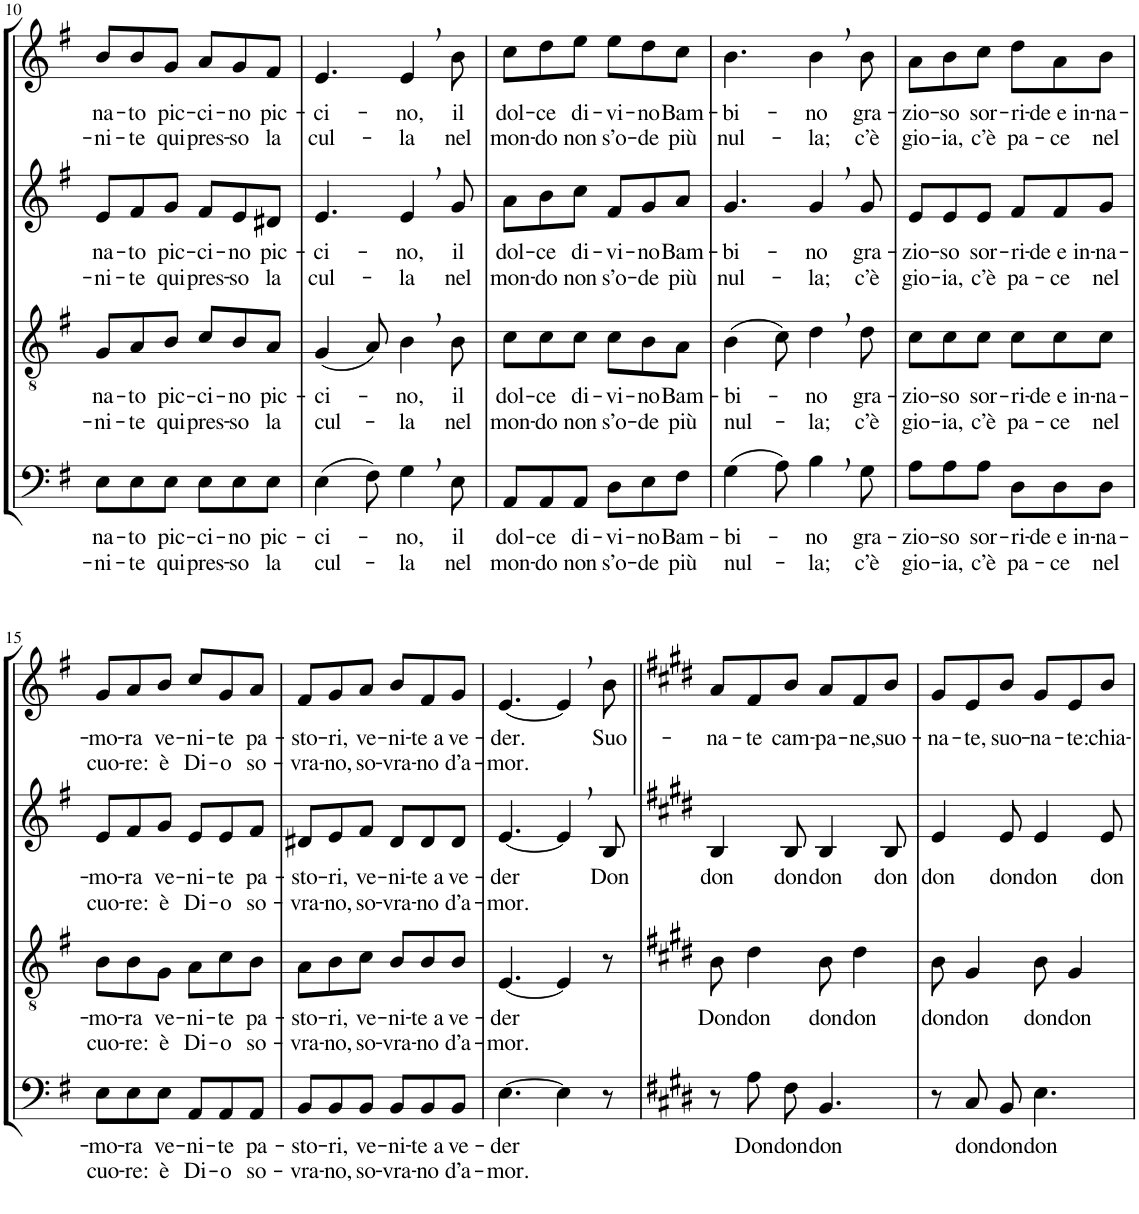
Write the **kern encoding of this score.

**kern	**text	**text	**kern	**text	**text	**kern	**text	**text	**kern	**text	**text
*part4	*part4	*part4	*part3	*part3	*part3	*part2	*part2	*part2	*part1	*part1	*part1
*staff4	*staff4	*staff4	*staff3	*staff3	*staff3	*staff2	*staff2	*staff2	*staff1	*staff1	*staff1
*I"Bassi	*	*	*I"Tenori	*	*	*I"Contralti	*	*	*I"Soprani	*	*
!!LO:PB:g=z
*clefF4	*	*	*clefGv2	*	*	*clefG2	*	*	*clefG2	*	*
*k[f#]	*	*	*k[f#]	*	*	*k[f#]	*	*	*k[f#]	*	*
*G:	*	*	*G:	*	*	*G:	*	*	*G:	*	*
*M6/8	*	*	*M6/8	*	*	*M6/8	*	*	*M6/8	*	*
=10	=10	=10	=10	=10	=10	=10	=10	=10	=10	=10	=10
!	!LO:LY:b	!LO:LY:b	!	!LO:LY:b	!LO:LY:b	!	!LO:LY:b	!LO:LY:b	!	!LO:LY:b	!LO:LY:b
8E\L	na-	-ni-	8G/L	na-	-ni-	8e/L	na-	-ni-	8b/L	na-	-ni-
!	!LO:LY:b	!LO:LY:b	!	!LO:LY:b	!LO:LY:b	!	!LO:LY:b	!LO:LY:b	!	!LO:LY:b	!LO:LY:b
8E\	-to	-te	8A/	-to	-te	8f#/	-to	-te	8b/	-to	-te
!	!LO:LY:b	!LO:LY:b	!	!LO:LY:b	!LO:LY:b	!	!LO:LY:b	!LO:LY:b	!	!LO:LY:b	!LO:LY:b
8E\J	pic-	qui	8B/J	pic-	qui	8g/J	pic-	qui	8g/J	pic-	qui
!	!LO:LY:b	!LO:LY:b	!	!LO:LY:b	!LO:LY:b	!	!LO:LY:b	!LO:LY:b	!	!LO:LY:b	!LO:LY:b
8E\L	-ci-	pres-	8c/L	-ci-	pres-	8f#/L	-ci-	pres-	8a/L	-ci-	pres-
!	!LO:LY:b	!LO:LY:b	!	!LO:LY:b	!LO:LY:b	!	!LO:LY:b	!LO:LY:b	!	!LO:LY:b	!LO:LY:b
8E\	-no	-so	8B/	-no	-so	8e/	-no	-so	8g/	-no	-so
!	!LO:LY:b	!LO:LY:b	!	!LO:LY:b	!LO:LY:b	!	!LO:LY:b	!LO:LY:b	!	!LO:LY:b	!LO:LY:b
8E\J	pic-	la	8A/J	pic-	la	8d#X/J	pic-	la	8f#/J	pic-	la
=11	=11	=11	=11	=11	=11	=11	=11	=11	=11	=11	=11
!	!LO:LY:b	!LO:LY:b	!	!LO:LY:b	!LO:LY:b	!	!LO:LY:b	!LO:LY:b	!	!LO:LY:b	!LO:LY:b
(4E\	-ci-	cul-	(4G/	-ci-	cul-	4.e/	-ci-	cul-	4.e/	-ci-	cul-
8F#\)	.	.	8A/)	.	.	.	.	.	.	.	.
!	!LO:LY:b	!LO:LY:b	!	!LO:LY:b	!LO:LY:b	!	!LO:LY:b	!LO:LY:b	!	!LO:LY:b	!LO:LY:b
4G,\	-no,	-la	4B,\	-no,	-la	4e,/	-no,	-la	4e,/	-no,	-la
!	!LO:LY:b	!LO:LY:b	!	!LO:LY:b	!LO:LY:b	!	!LO:LY:b	!LO:LY:b	!	!LO:LY:b	!LO:LY:b
8E\	il	nel	8B\	il	nel	8g/	il	nel	8b\	il	nel
=12	=12	=12	=12	=12	=12	=12	=12	=12	=12	=12	=12
!	!LO:LY:b	!LO:LY:b	!	!LO:LY:b	!LO:LY:b	!	!LO:LY:b	!LO:LY:b	!	!LO:LY:b	!LO:LY:b
8AA/L	dol-	mon-	8c\L	dol-	mon-	8a\L	dol-	mon-	8cc\L	dol-	mon-
!	!LO:LY:b	!LO:LY:b	!	!LO:LY:b	!LO:LY:b	!	!LO:LY:b	!LO:LY:b	!	!LO:LY:b	!LO:LY:b
8AA/	-ce	-do	8c\	-ce	-do	8b\	-ce	-do	8dd\	-ce	-do
!	!LO:LY:b	!LO:LY:b	!	!LO:LY:b	!LO:LY:b	!	!LO:LY:b	!LO:LY:b	!	!LO:LY:b	!LO:LY:b
8AA/J	di-	non	8c\J	di-	non	8cc\J	di-	non	8ee\J	di-	non
!	!LO:LY:b	!LO:LY:b	!	!LO:LY:b	!LO:LY:b	!	!LO:LY:b	!LO:LY:b	!	!LO:LY:b	!LO:LY:b
8D\L	-vi-	s’o-	8c\L	-vi-	s’o-	8f#/L	-vi-	s’o-	8ee\L	-vi-	s’o-
!	!LO:LY:b	!LO:LY:b	!	!LO:LY:b	!LO:LY:b	!	!LO:LY:b	!LO:LY:b	!	!LO:LY:b	!LO:LY:b
8E\	-no	-de	8B\	-no	-de	8g/	-no	-de	8dd\	-no	-de
!	!LO:LY:b	!LO:LY:b	!	!LO:LY:b	!LO:LY:b	!	!LO:LY:b	!LO:LY:b	!	!LO:LY:b	!LO:LY:b
8F#\J	Bam-	più	8A\J	Bam-	più	8a/J	Bam-	più	8cc\J	Bam-	più
=13	=13	=13	=13	=13	=13	=13	=13	=13	=13	=13	=13
!	!LO:LY:b	!LO:LY:b	!	!LO:LY:b	!LO:LY:b	!	!LO:LY:b	!LO:LY:b	!	!LO:LY:b	!LO:LY:b
(4G\	-bi-	nul-	(4B\	-bi-	nul-	4.g/	-bi-	nul-	4.b\	-bi-	nul-
8A\)	.	.	8c\)	.	.	.	.	.	.	.	.
!	!LO:LY:b	!LO:LY:b	!	!LO:LY:b	!LO:LY:b	!	!LO:LY:b	!LO:LY:b	!	!LO:LY:b	!LO:LY:b
4B,\	-no	-la;	4d,\	-no	-la;	4g,/	-no	-la;	4b,\	-no	-la;
!	!LO:LY:b	!LO:LY:b	!	!LO:LY:b	!LO:LY:b	!	!LO:LY:b	!LO:LY:b	!	!LO:LY:b	!LO:LY:b
8G\	gra-	c’è	8d\	gra-	c’è	8g/	gra-	c’è	8b\	gra-	c’è
=14	=14	=14	=14	=14	=14	=14	=14	=14	=14	=14	=14
!	!LO:LY:b	!LO:LY:b	!	!LO:LY:b	!LO:LY:b	!	!LO:LY:b	!LO:LY:b	!	!LO:LY:b	!LO:LY:b
8A\L	-zio-	gio-	8c\L	-zio-	gio-	8e/L	-zio-	gio-	8a\L	-zio-	gio-
!	!LO:LY:b	!LO:LY:b	!	!LO:LY:b	!LO:LY:b	!	!LO:LY:b	!LO:LY:b	!	!LO:LY:b	!LO:LY:b
8A\	-so	-ia,	8c\	-so	-ia,	8e/	-so	-ia,	8b\	-so	-ia,
!	!LO:LY:b	!LO:LY:b	!	!LO:LY:b	!LO:LY:b	!	!LO:LY:b	!LO:LY:b	!	!LO:LY:b	!LO:LY:b
8A\J	sor-	c’è	8c\J	sor-	c’è	8e/J	sor-	c’è	8cc\J	sor-	c’è
!	!LO:LY:b	!LO:LY:b	!	!LO:LY:b	!LO:LY:b	!	!LO:LY:b	!LO:LY:b	!	!LO:LY:b	!LO:LY:b
8D\L	-ri-	pa-	8c\L	-ri-	pa-	8f#/L	-ri-	pa-	8dd\L	-ri-	pa-
!	!LO:LY:b	!LO:LY:b	!	!LO:LY:b	!LO:LY:b	!	!LO:LY:b	!LO:LY:b	!	!LO:LY:b	!LO:LY:b
8D\	-de e in-	-ce	8c\	-de e in-	-ce	8f#/	-de e in-	-ce	8a\	-de e in-	-ce
!	!LO:LY:b	!LO:LY:b	!	!LO:LY:b	!LO:LY:b	!	!LO:LY:b	!LO:LY:b	!	!LO:LY:b	!LO:LY:b
8D\J	-na-	nel	8c\J	-na-	nel	8g/J	-na-	nel	8b\J	-na-	nel
!!LO:LB:g=z
=15	=15	=15	=15	=15	=15	=15	=15	=15	=15	=15	=15
!	!LO:LY:b	!LO:LY:b	!	!LO:LY:b	!LO:LY:b	!	!LO:LY:b	!LO:LY:b	!	!LO:LY:b	!LO:LY:b
8E\L	-mo-	cuo-	8B\L	-mo-	cuo-	8e/L	-mo-	cuo-	8g/L	-mo-	cuo-
!	!LO:LY:b	!LO:LY:b	!	!LO:LY:b	!LO:LY:b	!	!LO:LY:b	!LO:LY:b	!	!LO:LY:b	!LO:LY:b
8E\	-ra	-re:	8B\	-ra	-re:	8f#/	-ra	-re:	8a/	-ra	-re:
!	!LO:LY:b	!LO:LY:b	!	!LO:LY:b	!LO:LY:b	!	!LO:LY:b	!LO:LY:b	!	!LO:LY:b	!LO:LY:b
8E\J	ve-	è	8G\J	ve-	è	8g/J	ve-	è	8b/J	ve-	è
!	!LO:LY:b	!LO:LY:b	!	!LO:LY:b	!LO:LY:b	!	!LO:LY:b	!LO:LY:b	!	!LO:LY:b	!LO:LY:b
8AA/L	-ni-	Di-	8A\L	-ni-	Di-	8e/L	-ni-	Di-	8cc/L	-ni-	Di-
!	!LO:LY:b	!LO:LY:b	!	!LO:LY:b	!LO:LY:b	!	!LO:LY:b	!LO:LY:b	!	!LO:LY:b	!LO:LY:b
8AA/	-te	-o	8c\	-te	-o	8e/	-te	-o	8g/	-te	-o
!	!LO:LY:b	!LO:LY:b	!	!LO:LY:b	!LO:LY:b	!	!LO:LY:b	!LO:LY:b	!	!LO:LY:b	!LO:LY:b
8AA/J	pa-	so-	8B\J	pa-	so-	8f#/J	pa-	so-	8a/J	pa-	so-
=16	=16	=16	=16	=16	=16	=16	=16	=16	=16	=16	=16
!	!LO:LY:b	!LO:LY:b	!	!LO:LY:b	!LO:LY:b	!	!LO:LY:b	!LO:LY:b	!	!LO:LY:b	!LO:LY:b
8BB/L	-sto-	-vra-	8A\L	-sto-	-vra-	8d#X/L	-sto-	-vra-	8f#/L	-sto-	-vra-
!	!LO:LY:b	!LO:LY:b	!	!LO:LY:b	!LO:LY:b	!	!LO:LY:b	!LO:LY:b	!	!LO:LY:b	!LO:LY:b
8BB/	-ri,	-no,	8B\	-ri,	-no,	8e/	-ri,	-no,	8g/	-ri,	-no,
!	!LO:LY:b	!LO:LY:b	!	!LO:LY:b	!LO:LY:b	!	!LO:LY:b	!LO:LY:b	!	!LO:LY:b	!LO:LY:b
8BB/J	ve-	so-	8c\J	ve-	so-	8f#/J	ve-	so-	8a/J	ve-	so-
!	!LO:LY:b	!LO:LY:b	!	!LO:LY:b	!LO:LY:b	!	!LO:LY:b	!LO:LY:b	!	!LO:LY:b	!LO:LY:b
8BB/L	-ni-	-vra-	8B/L	-ni-	-vra-	8d#/L	-ni-	-vra-	8b/L	-ni-	-vra-
!	!LO:LY:b	!LO:LY:b	!	!LO:LY:b	!LO:LY:b	!	!LO:LY:b	!LO:LY:b	!	!LO:LY:b	!LO:LY:b
8BB/	-te a	-no	8B/	-te a	-no	8d#/	-te a	-no	8f#/	-te a	-no
!	!LO:LY:b	!LO:LY:b	!	!LO:LY:b	!LO:LY:b	!	!LO:LY:b	!LO:LY:b	!	!LO:LY:b	!LO:LY:b
8BB/J	ve-	d’a-	8B/J	ve-	d’a-	8d#/J	ve-	d’a-	8g/J	ve-	d’a-
=17	=17	=17	=17	=17	=17	=17	=17	=17	=17	=17	=17
!	!LO:LY:b	!LO:LY:b	!	!LO:LY:b	!LO:LY:b	!	!LO:LY:b	!LO:LY:b	!	!LO:LY:b	!LO:LY:b
[4.E\	-der	-mor.	[4.E/	-der	-mor.	[4.e/	-der	-mor.	[4.e/	-der.	-mor.
4E\]	.	.	4E/]	.	.	4e,/]	.	.	4e,/]	.	.
!	!	!	!	!	!	!	!LO:LY:b	!	!	!LO:LY:b	!
8r	.	.	8r	.	.	8B/	Don	.	8b\	Suo-	.
=18||	=18||	=18||	=18||	=18||	=18||	=18||	=18||	=18||	=18||	=18||	=18||
*k[f#c#g#d#]	*	*	*k[f#c#g#d#]	*	*	*k[f#c#g#d#]	*	*	*k[f#c#g#d#]	*	*
*E:	*	*	*E:	*	*	*E:	*	*	*E:	*	*
!	!	!	!	!LO:LY:b	!	!	!LO:LY:b	!	!	!LO:LY:b	!
8r	.	.	8B\	Don	.	4B/	don	.	8a/L	-na-	.
!	!LO:LY:b	!	!	!LO:LY:b	!	!	!	!	!	!LO:LY:b	!
8A\	Don	.	4d#\	don	.	.	.	.	8f#/	-te	.
!	!LO:LY:b	!	!	!	!	!	!LO:LY:b	!	!	!LO:LY:b	!
8F#\	don	.	.	.	.	8B/	don	.	8b/J	cam-	.
!	!LO:LY:b	!	!	!LO:LY:b	!	!	!LO:LY:b	!	!	!LO:LY:b	!
4.BB/	don	.	8B\	don	.	4B/	don	.	8a/L	-pa-	.
!	!	!	!	!LO:LY:b	!	!	!	!	!	!LO:LY:b	!
.	.	.	4d#\	don	.	.	.	.	8f#/	-ne,	.
!	!	!	!	!	!	!	!LO:LY:b	!	!	!LO:LY:b	!
.	.	.	.	.	.	8B/	don	.	8b/J	suo-	.
=19	=19	=19	=19	=19	=19	=19	=19	=19	=19	=19	=19
!	!	!	!	!LO:LY:b	!	!	!LO:LY:b	!	!	!LO:LY:b	!
8r	.	.	8B\	don	.	4e/	don	.	8g#/L	-na-	.
!	!LO:LY:b	!	!	!LO:LY:b	!	!	!	!	!	!LO:LY:b	!
8C#/	don	.	4G#/	don	.	.	.	.	8e/	-te,	.
!	!LO:LY:b	!	!	!	!	!	!LO:LY:b	!	!	!LO:LY:b	!
8BB/	don	.	.	.	.	8e/	don	.	8b/J	suo-	.
!	!LO:LY:b	!	!	!LO:LY:b	!	!	!LO:LY:b	!	!	!LO:LY:b	!
4.E\	don	.	8B\	don	.	4e/	don	.	8g#/L	-na-	.
!	!	!	!	!LO:LY:b	!	!	!	!	!	!LO:LY:b	!
.	.	.	4G#/	don	.	.	.	.	8e/	-te:	.
!	!	!	!	!	!	!	!LO:LY:b	!	!	!LO:LY:b	!
.	.	.	.	.	.	8e/	don	.	8b/J	chia-	.
=	=	=	=	=	=	=	=	=	=	=	=
*-	*-	*-	*-	*-	*-	*-	*-	*-	*-	*-	*-
